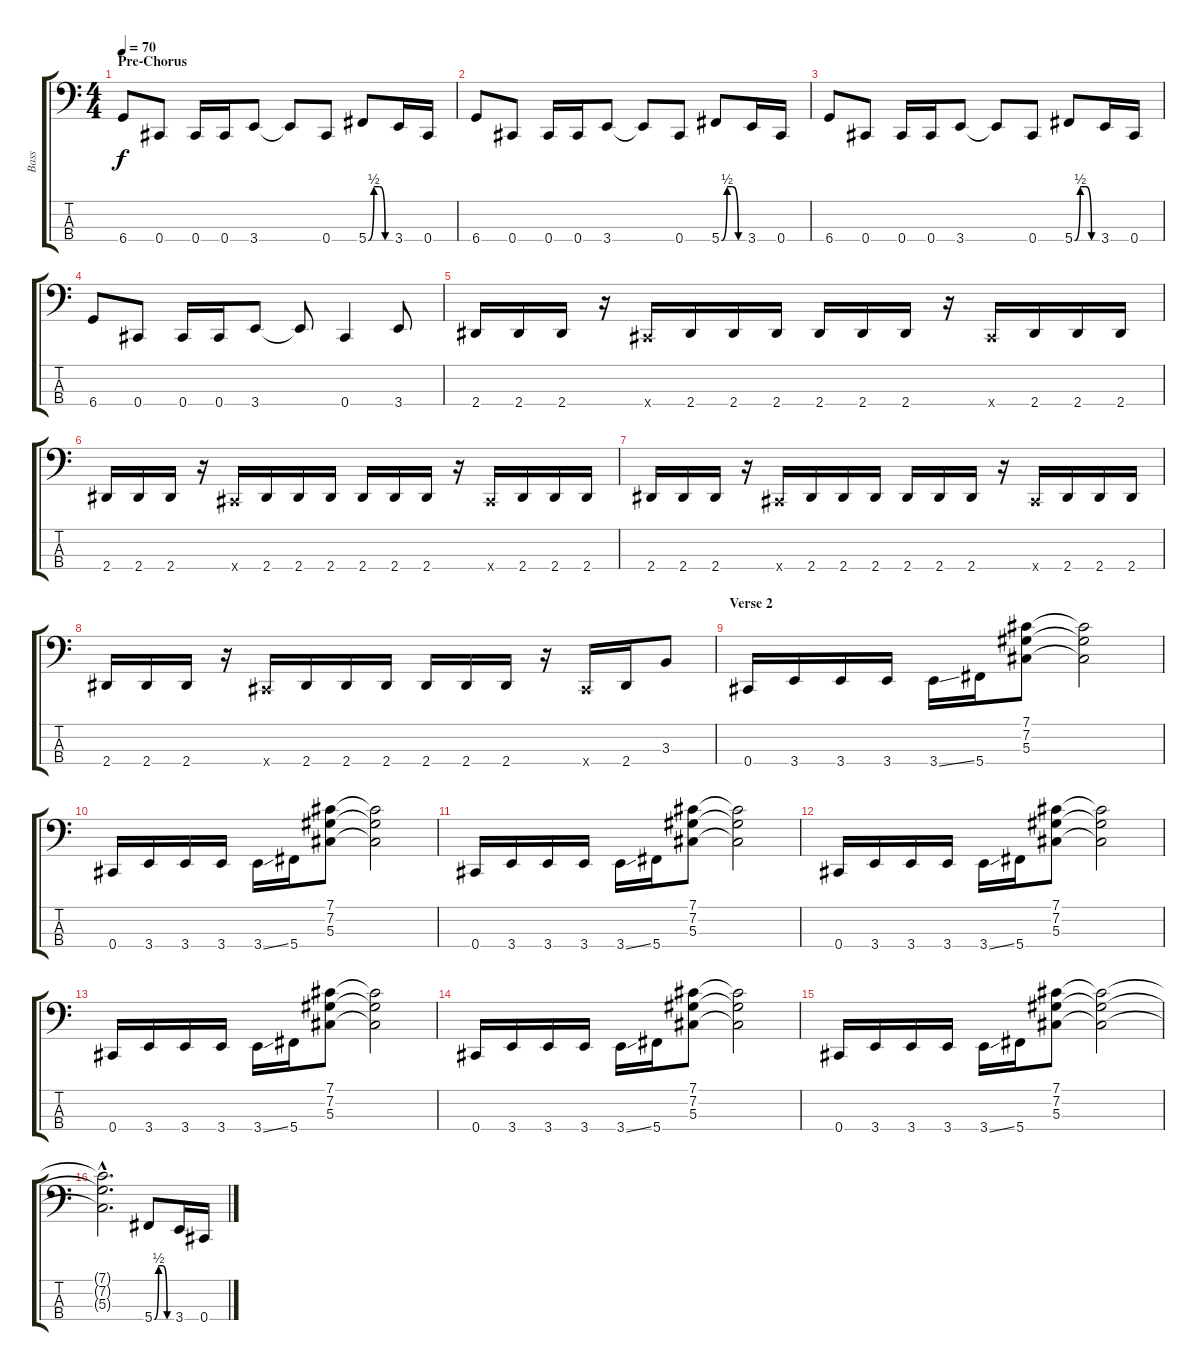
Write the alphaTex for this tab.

\track ("Bass" "Bass") {instrument electricbasspick}
\staff {score tabs}
\tuning (Gb2 Db2 Ab1 Db1) {hide}
\ts (4 4)
\section ("" "Pre-Chorus")
\tempo 70
\clef f4
\ks c
6.4.8{dy f} 0.4.8 0.4.16 0.4.16 3.4.8 3.4{t}.8 0.4.8 5.4{be (custom 0 0 15 2 30 2 45 0 60 0)}.8 3.4.16 0.4.16 |
6.4.8 0.4.8 0.4.16 0.4.16 3.4.8 3.4{t}.8 0.4.8 5.4{be (custom 0 0 15 2 30 2 45 0 60 0)}.8 3.4.16 0.4.16 |
6.4.8 0.4.8 0.4.16 0.4.16 3.4.8 3.4{t}.8 0.4.8 5.4{be (custom 0 0 15 2 30 2 45 0 60 0)}.8 3.4.16 0.4.16 |
6.4.8 0.4.8 0.4.16 0.4.16 3.4.8 3.4{t}.8 0.4.4 3.4.8 |
2.4.16 2.4.16 2.4.16 r.16 0.4{x}.16 2.4.16 2.4.16 2.4.16 2.4.16 2.4.16 2.4.16 r.16 0.4{x}.16 2.4.16 2.4.16 2.4.16 |
2.4.16 2.4.16 2.4.16 r.16 0.4{x}.16 2.4.16 2.4.16 2.4.16 2.4.16 2.4.16 2.4.16 r.16 0.4{x}.16 2.4.16 2.4.16 2.4.16 |
2.4.16 2.4.16 2.4.16 r.16 0.4{x}.16 2.4.16 2.4.16 2.4.16 2.4.16 2.4.16 2.4.16 r.16 0.4{x}.16 2.4.16 2.4.16 2.4.16 |
2.4.16 2.4.16 2.4.16 r.16 0.4{x}.16 2.4.16 2.4.16 2.4.16 2.4.16 2.4.16 2.4.16 r.16 0.4{x}.16 2.4.16 3.3.8 |
\section ("" "Verse 2")
0.4.16 3.4.16 3.4.16 3.4.16 3.4{ss}.16 5.4.16 (7.1 7.2 5.3).8 (7.1{t} 7.2{t} 5.3{t}).2 |
0.4.16 3.4.16 3.4.16 3.4.16 3.4{ss}.16 5.4.16 (7.1 7.2 5.3).8 (7.1{t} 7.2{t} 5.3{t}).2 |
0.4.16 3.4.16 3.4.16 3.4.16 3.4{ss}.16 5.4.16 (7.1 7.2 5.3).8 (7.1{t} 7.2{t} 5.3{t}).2 |
0.4.16 3.4.16 3.4.16 3.4.16 3.4{ss}.16 5.4.16 (7.1 7.2 5.3).8 (7.1{t} 7.2{t} 5.3{t}).2 |
0.4.16 3.4.16 3.4.16 3.4.16 3.4{ss}.16 5.4.16 (7.1 7.2 5.3).8 (7.1{t} 7.2{t} 5.3{t}).2 |
0.4.16 3.4.16 3.4.16 3.4.16 3.4{ss}.16 5.4.16 (7.1 7.2 5.3).8 (7.1{t} 7.2{t} 5.3{t}).2 |
0.4.16 3.4.16 3.4.16 3.4.16 3.4{ss}.16 5.4.16 (7.1 7.2 5.3).8 (7.1{t} 7.2{t} 5.3{t}).2 |
(7.1{hac t} 7.2{hac t} 5.3{hac t}).2{d} 5.4{be (custom 0 0 15 2 30 2 45 0 60 0)}.8 3.4.16 0.4.16
